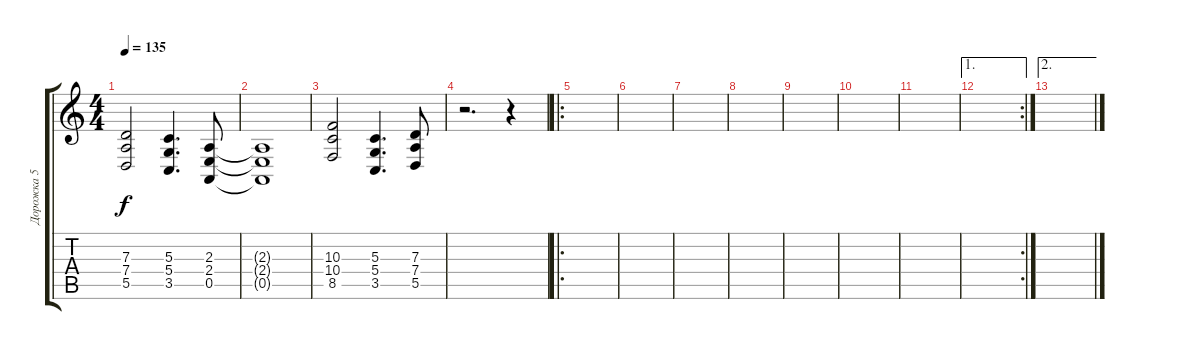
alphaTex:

\track ("Дорожка 5" "Дорожка 5") {instrument tremolostrings}
\staff {score tabs}
\tuning (E4 B3 G3 D3 A2 E2) {hide}
\ts (4 4)
\tempo 135
\clef g2
\ks c
(7.3 7.4 5.5).2{dy f} (5.3 5.4 3.5).4{d} (2.3 2.4 0.5).8 |
(2.3{t} 2.4{t} 0.5{t}).1 |
(10.3 10.4 8.5).2 (5.3 5.4 3.5).4{d} (7.3 7.4 5.5).8 |
r.2{d} r.4 |
\ro
|
|
|
|
|
|
|
\ae 1
\rc 2
|
\ae 2
